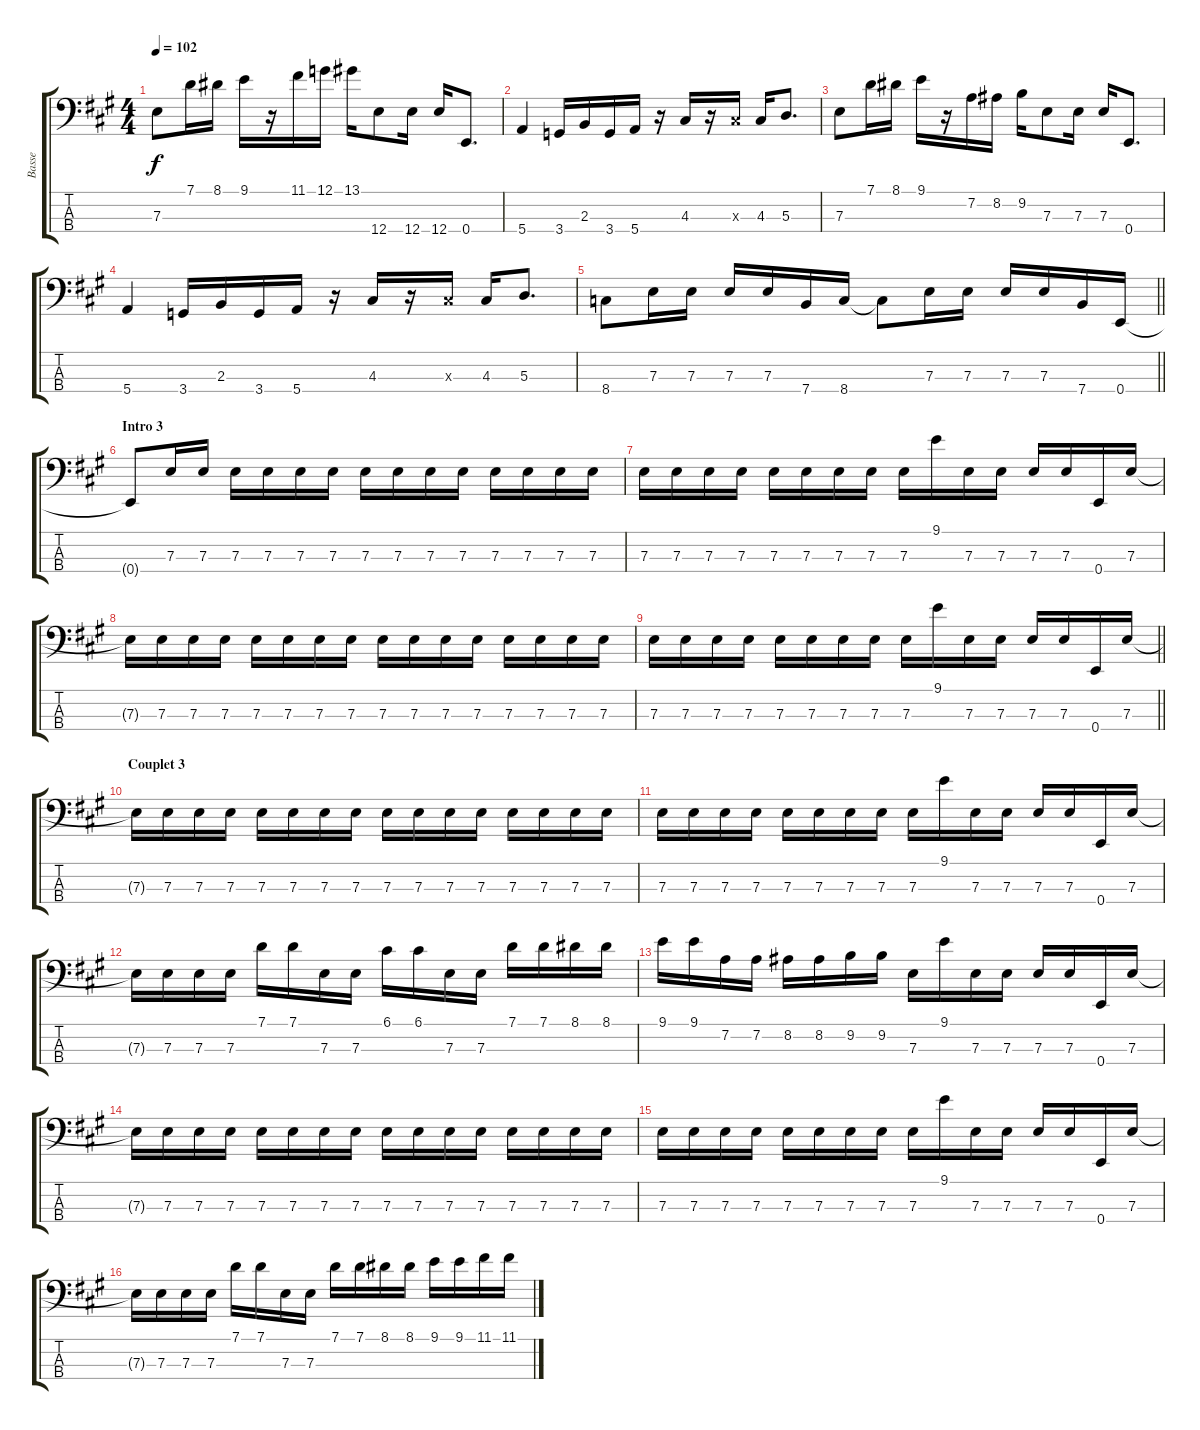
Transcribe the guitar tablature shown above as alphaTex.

\track ("Basse" "Basse") {instrument electricbassfinger}
\staff {score tabs}
\tuning (G2 D2 A1 E1) {hide}
\ts (4 4)
\tempo 102
\clef f4
\ks a
7.3.8{dy f} 7.1.16 8.1.16 9.1.16 r.16 11.1.16 12.1.16 13.1.16 12.4.8 12.4.16 12.4.16 0.4.8{d} |
5.4.4 3.4.16 2.3.16 3.4.16 5.4.16 r.16 4.3.16 r.16 4.3{x}.16 4.3.16 5.3.8{d} |
7.3.8 7.1.16 8.1.16 9.1.16 r.16 7.2.16 8.2.16 9.2.16 7.3.8 7.3.16 7.3.16 0.4.8{d} |
5.4.4 3.4.16 2.3.16 3.4.16 5.4.16 r.16 4.3.16 r.16 4.3{x}.16 4.3.16 5.3.8{d} |
\barLineRight lightlight
8.4.8 7.3.16 7.3.16 7.3.16 7.3.16 7.4.16 8.4.16 8.4{t}.8 7.3.16 7.3.16 7.3.16 7.3.16 7.4.16 0.4.16 |
\section ("" "Intro 3")
0.4{t}.8 7.3.16 7.3.16 7.3.16 7.3.16 7.3.16 7.3.16 7.3.16 7.3.16 7.3.16 7.3.16 7.3.16 7.3.16 7.3.16 7.3.16 |
7.3.16 7.3.16 7.3.16 7.3.16 7.3.16 7.3.16 7.3.16 7.3.16 7.3.16 9.1.16 7.3.16 7.3.16 7.3.16 7.3.16 0.4.16 7.3.16 |
7.3{t}.16 7.3.16 7.3.16 7.3.16 7.3.16 7.3.16 7.3.16 7.3.16 7.3.16 7.3.16 7.3.16 7.3.16 7.3.16 7.3.16 7.3.16 7.3.16 |
\barLineRight lightlight
7.3.16 7.3.16 7.3.16 7.3.16 7.3.16 7.3.16 7.3.16 7.3.16 7.3.16 9.1.16 7.3.16 7.3.16 7.3.16 7.3.16 0.4.16 7.3.16 |
\section ("" "Couplet 3")
7.3{t}.16 7.3.16 7.3.16 7.3.16 7.3.16 7.3.16 7.3.16 7.3.16 7.3.16 7.3.16 7.3.16 7.3.16 7.3.16 7.3.16 7.3.16 7.3.16 |
7.3.16 7.3.16 7.3.16 7.3.16 7.3.16 7.3.16 7.3.16 7.3.16 7.3.16 9.1.16 7.3.16 7.3.16 7.3.16 7.3.16 0.4.16 7.3.16 |
7.3{t}.16 7.3.16 7.3.16 7.3.16 7.1.16 7.1.16 7.3.16 7.3.16 6.1.16 6.1.16 7.3.16 7.3.16 7.1.16 7.1.16 8.1.16 8.1.16 |
9.1.16 9.1.16 7.2.16 7.2.16 8.2.16 8.2.16 9.2.16 9.2.16 7.3.16 9.1.16 7.3.16 7.3.16 7.3.16 7.3.16 0.4.16 7.3.16 |
7.3{t}.16 7.3.16 7.3.16 7.3.16 7.3.16 7.3.16 7.3.16 7.3.16 7.3.16 7.3.16 7.3.16 7.3.16 7.3.16 7.3.16 7.3.16 7.3.16 |
7.3.16 7.3.16 7.3.16 7.3.16 7.3.16 7.3.16 7.3.16 7.3.16 7.3.16 9.1.16 7.3.16 7.3.16 7.3.16 7.3.16 0.4.16 7.3.16 |
7.3{t}.16 7.3.16 7.3.16 7.3.16 7.1.16 7.1.16 7.3.16 7.3.16 7.1.16 7.1.16 8.1.16 8.1.16 9.1.16 9.1.16 11.1.16 11.1.16
